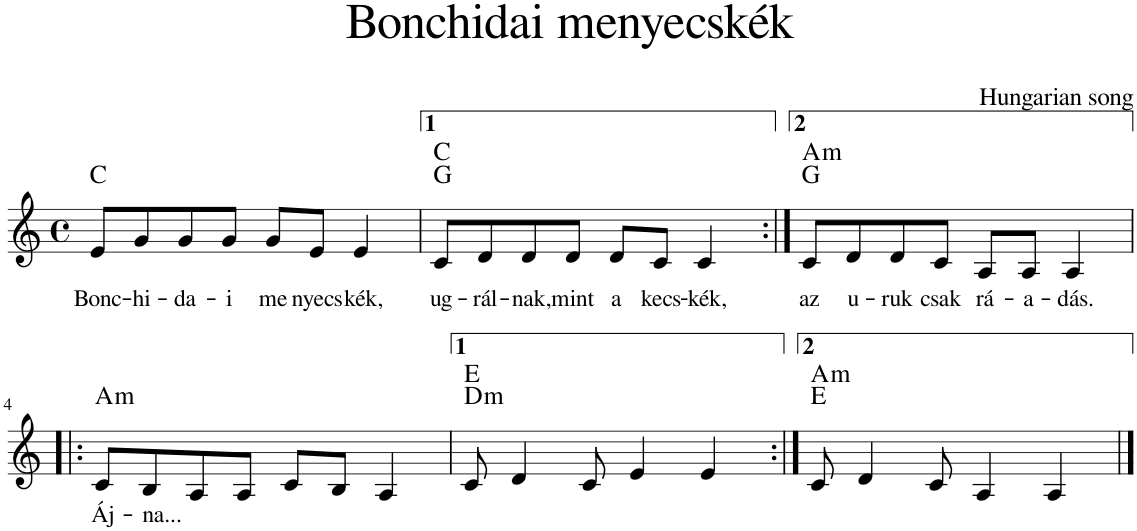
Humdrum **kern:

**kern	**text	**harte
*part1	*part1	*part1
*staff1	*staff1	*
*I"Piano	*	*
*I'Pno	*	*
*clefG2	*	*
*k[]	*	*
*M4/4	*	*
*met(c)	*	*
=1	=1	=1
!	!LO:LY:b	!
8e/L	Bonc-	C:maj
!	!LO:LY:b	!
8g/	-hi-	.
!	!LO:LY:b	!
8g/	-da-	.
!	!LO:LY:b	!
8g/J	-i	.
!	!LO:LY:b	!
8g/L	me-	.
!	!LO:LY:b	!
8e/J	-nyecs-	.
!	!LO:LY:b	!
4e/	-kék,	.
=2	=2	=2
!	!LO:LY:b	!
8c/L	ug-	G:maj C:maj
!	!LO:LY:b	!
8d/	-rál-	.
!	!LO:LY:b	!
8d/	-nak,	.
!	!LO:LY:b	!
8d/J	mint	.
!	!LO:LY:b	!
8d/L	a	.
!	!LO:LY:b	!
8c/J	kecs-	.
!	!LO:LY:b	!
4c/	-kék,	.
=3:|!	=3:|!	=3:|!
!	!LO:LY:b	!LO:H:n=2:kt=m
8c/L	az	G:maj A:min
!	!LO:LY:b	!
8d/	u-	.
!	!LO:LY:b	!
8d/	-ruk	.
!	!LO:LY:b	!
8c/J	csak	.
!	!LO:LY:b	!
8A/L	rá-	.
!	!LO:LY:b	!
8A/J	-a-	.
!	!LO:LY:b	!
4A/	-dás.	.
!!LO:LB:g=z
=4!|:	=4!|:	=4!|:
!	!LO:LY:b	!LO:H:kt=m
8c/L	Áj-	A:min
!	!LO:LY:b	!
8B/	-na...-	.
8A/	.	.
8A/J	.	.
8c/L	.	.
8B/J	.	.
4A/	.	.
=5	=5	=5
!	!	!LO:H:n=1:kt=m
8c/	.	D:min E:maj
4d/	.	.
8c/	.	.
4e/	.	.
4e/	.	.
=6:|!	=6:|!	=6:|!
!	!	!LO:H:n=2:kt=m
8c/	.	E:maj A:min
4d/	.	.
8c/	.	.
4A/	.	.
4A/	.	.
==	==	==
*-	*-	*-
